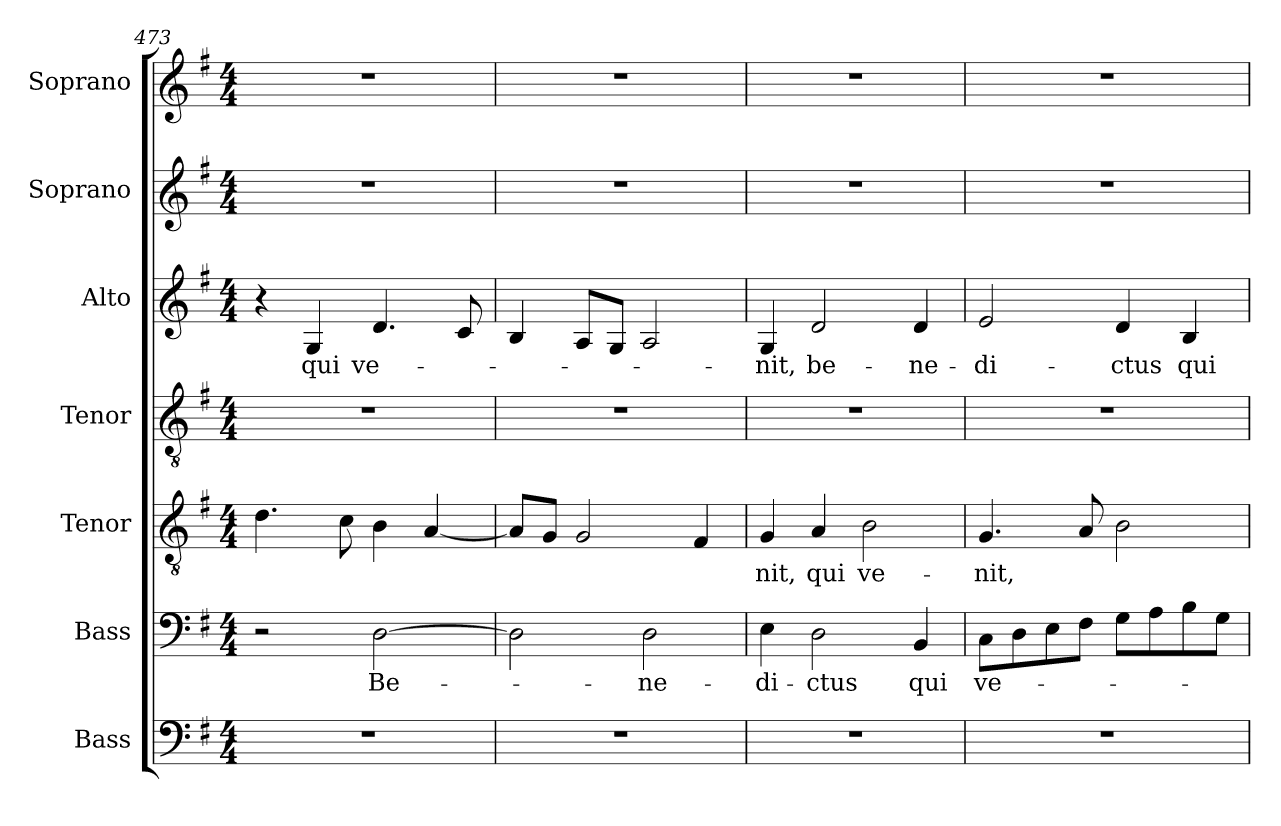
**kern	**kern	**text	**kern	**text	**kern	**kern	**text	**kern	**kern
*part7	*part6	*part6	*part5	*part5	*part4	*part3	*part3	*part2	*part1
*staff7	*staff6	*staff6	*staff5	*staff5	*staff4	*staff3	*staff3	*staff2	*staff1
*I"Bass	*I"Bass	*	*I"Tenor	*	*I"Tenor	*I"Alto	*	*I"Soprano	*I"Soprano
*I'B.	*I'B.	*	*I'T.	*	*I'T.	*I'A.	*	*I'S.	*I'S.
!!LO:LB:g=z
*clefF4	*clefF4	*	*clefGv2	*	*clefGv2	*clefG2	*	*clefG2	*clefG2
*	*	*	*ITrd7c12	*	*ITrd7c12	*	*	*	*
*k[f#]	*k[f#]	*	*k[f#]	*	*k[f#]	*k[f#]	*	*k[f#]	*k[f#]
*G:	*G:	*	*G:	*	*G:	*G:	*	*G:	*G:
*M4/4	*M4/4	*	*M4/4	*	*M4/4	*M4/4	*	*M4/4	*M4/4
=473	=473	=473	=473	=473	=473	=473	=473	=473	=473
1r	2r	.	4.Di\	.	1r	4r	.	1r	1r
!	!	!	!	!	!	!	!LO:LY:b:color=#000000	!	!
.	.	.	.	.	.	4Gi/	qui	.	.
.	.	.	8Ci\	.	.	.	.	.	.
!	!	!LO:LY:b:color=#000000	!	!	!	!	!	!	!
!	!	!	!	!	!	!	!LO:LY:b:color=#000000	!	!
.	[2Di\	Be-	4BBi\	.	.	4.di/	ve-	.	.
.	.	.	[4AAi/	.	.	.	.	.	.
.	.	.	.	.	.	8ci/	.	.	.
=474	=474	=474	=474	=474	=474	=474	=474	=474	=474
1r	2Di\]	.	8AAi/L]	.	1r	4Bi/	.	1r	1r
.	.	.	8GGi/J	.	.	.	.	.	.
.	.	.	2GGi/	.	.	8Ai/L	.	.	.
.	.	.	.	.	.	8Gi/J	.	.	.
!	!	!LO:LY:b:color=#000000	!	!	!	!	!	!	!
.	2Di\	-ne-	.	.	.	2Ai/	.	.	.
.	.	.	4FF#i/	.	.	.	.	.	.
=475	=475	=475	=475	=475	=475	=475	=475	=475	=475
!	!	!LO:LY:b:color=#000000	!	!	!	!	!	!	!
!	!	!	!	!LO:LY:b:color=#000000	!	!	!	!	!
!	!	!	!	!	!	!	!LO:LY:b:color=#000000	!	!
1r	4Ei\	-di-	4GGi/	-nit,	1r	4Gi/	-nit,	1r	1r
!	!	!LO:LY:b:color=#000000	!	!	!	!	!	!	!
!	!	!	!	!LO:LY:b:color=#000000	!	!	!	!	!
!	!	!	!	!	!	!	!LO:LY:b:color=#000000	!	!
.	2Di\	-ctus	4AAi/	qui	.	2di/	be-	.	.
!	!	!	!	!LO:LY:b:color=#000000	!	!	!	!	!
.	.	.	2BBi\	ve-	.	.	.	.	.
!	!	!LO:LY:b:color=#000000	!	!	!	!	!	!	!
!	!	!	!	!	!	!	!LO:LY:b:color=#000000	!	!
.	4BBi/	qui	.	.	.	4di/	-ne-	.	.
=476	=476	=476	=476	=476	=476	=476	=476	=476	=476
!	!	!LO:LY:b:color=#000000	!	!	!	!	!	!	!
!	!	!	!	!LO:LY:b:color=#000000	!	!	!	!	!
!	!	!	!	!	!	!	!LO:LY:b:color=#000000	!	!
1r	8Ci\L	ve-	4.GGi/	-nit,	1r	2ei/	-di-	1r	1r
.	8Di\	.	.	.	.	.	.	.	.
.	8Ei\	.	.	.	.	.	.	.	.
.	8F#i\J	.	8AAi/	.	.	.	.	.	.
!	!	!	!	!	!	!	!LO:LY:b:color=#000000	!	!
.	8Gi\L	.	2BBi\	.	.	4di/	-ctus	.	.
.	8Ai\	.	.	.	.	.	.	.	.
!	!	!	!	!	!	!	!LO:LY:b:color=#000000	!	!
.	8Bi\	.	.	.	.	4Bi/	qui	.	.
.	8Gi\J	.	.	.	.	.	.	.	.
=	=	=	=	=	=	=	=	=	=
*-	*-	*-	*-	*-	*-	*-	*-	*-	*-
